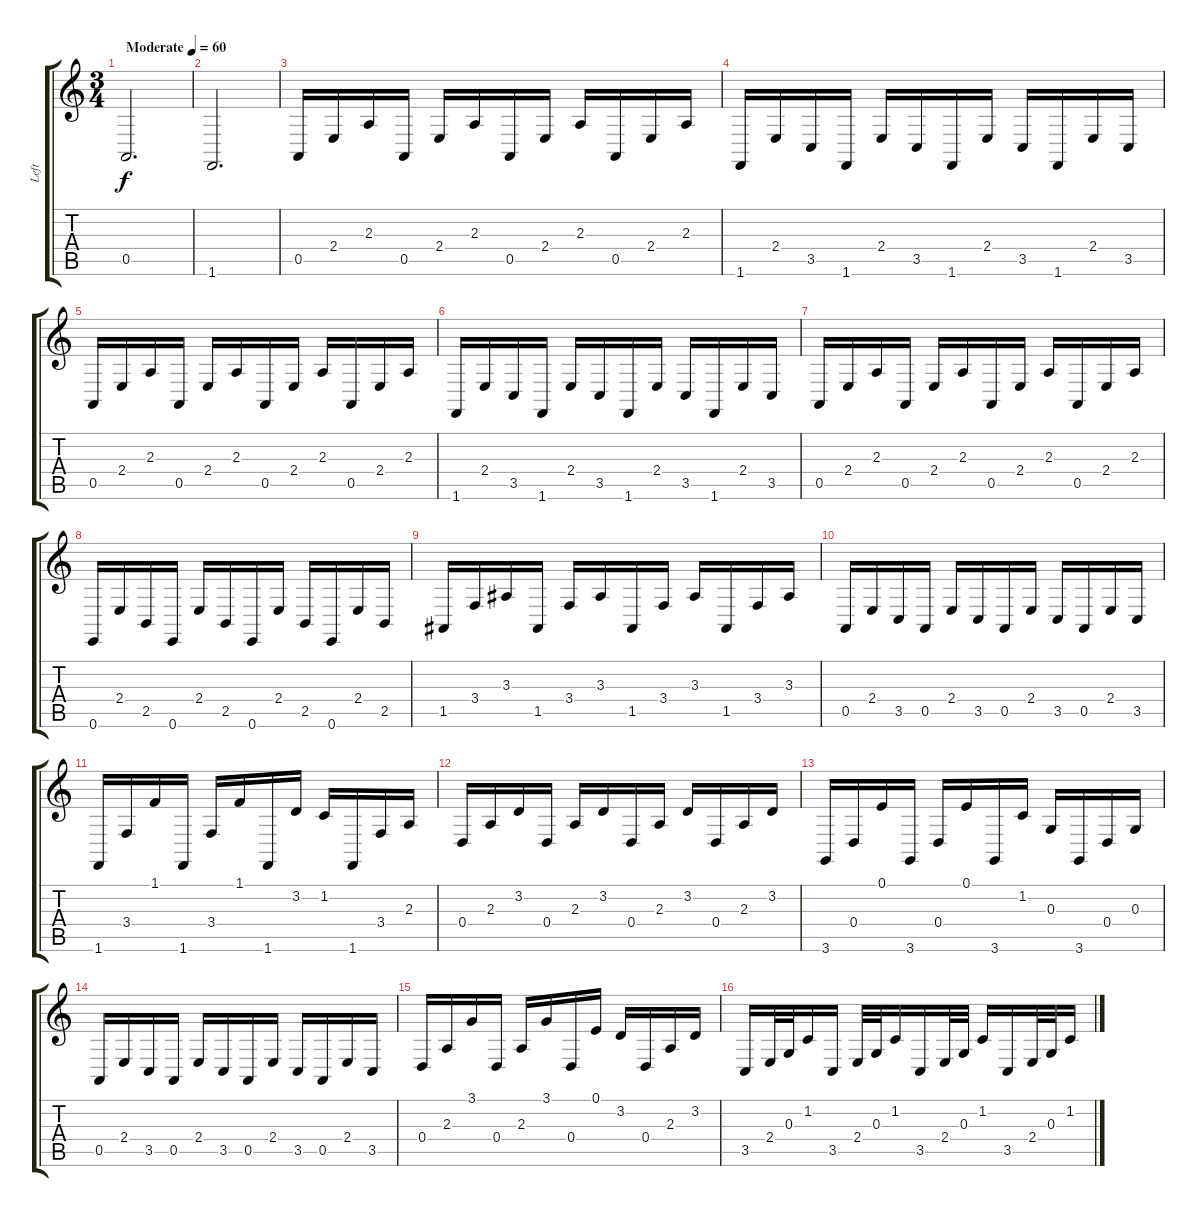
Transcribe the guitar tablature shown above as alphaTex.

\track ("Left" "Left") {instrument acousticgrandpiano}
\staff {score tabs}
\tuning (E4 B3 G3 D3 A2 E2) {hide}
\ts (3 4)
\tempo (60 "Moderate")
\clef g2
\ks c
0.5.2{d dy f instrument acousticgrandpiano} |
1.6.2{d} |
0.5.16 2.4.16 2.3.16 0.5.16 2.4.16 2.3.16 0.5.16 2.4.16 2.3.16 0.5.16 2.4.16 2.3.16 |
1.6.16 2.4.16 3.5.16 1.6.16 2.4.16 3.5.16 1.6.16 2.4.16 3.5.16 1.6.16 2.4.16 3.5.16 |
0.5.16 2.4.16 2.3.16 0.5.16 2.4.16 2.3.16 0.5.16 2.4.16 2.3.16 0.5.16 2.4.16 2.3.16 |
1.6.16 2.4.16 3.5.16 1.6.16 2.4.16 3.5.16 1.6.16 2.4.16 3.5.16 1.6.16 2.4.16 3.5.16 |
0.5.16 2.4.16 2.3.16 0.5.16 2.4.16 2.3.16 0.5.16 2.4.16 2.3.16 0.5.16 2.4.16 2.3.16 |
0.6.16 2.4.16 2.5.16 0.6.16 2.4.16 2.5.16 0.6.16 2.4.16 2.5.16 0.6.16 2.4.16 2.5.16 |
1.5.16 3.4.16 3.3.16 1.5.16 3.4.16 3.3.16 1.5.16 3.4.16 3.3.16 1.5.16 3.4.16 3.3.16 |
0.5.16 2.4.16 3.5.16 0.5.16 2.4.16 3.5.16 0.5.16 2.4.16 3.5.16 0.5.16 2.4.16 3.5.16 |
1.6.16 3.4.16 1.1.16 1.6.16 3.4.16 1.1.16 1.6.16 3.2.16 1.2.16 1.6.16 3.4.16 2.3.16 |
0.4.16 2.3.16 3.2.16 0.4.16 2.3.16 3.2.16 0.4.16 2.3.16 3.2.16 0.4.16 2.3.16 3.2.16 |
3.6.16 0.4.16 0.1.16 3.6.16 0.4.16 0.1.16 3.6.16 1.2.16 0.3.16 3.6.16 0.4.16 0.3.16 |
0.5.16 2.4.16 3.5.16 0.5.16 2.4.16 3.5.16 0.5.16 2.4.16 3.5.16 0.5.16 2.4.16 3.5.16 |
0.4.16 2.3.16 3.1.16 0.4.16 2.3.16 3.1.16 0.4.16 0.1.16 3.2.16 0.4.16 2.3.16 3.2.16 |
3.5.16 2.4.32 0.3.32 1.2.16 3.5.16 2.4.32 0.3.32 1.2.16 3.5.16 2.4.32 0.3.32 1.2.16 3.5.16 2.4.32 0.3.32 1.2.16
